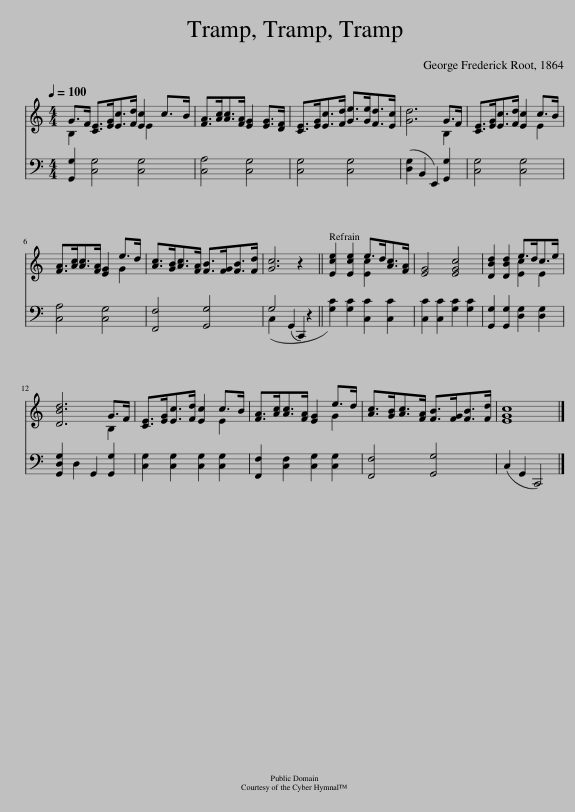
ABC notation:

X:1
%%score ( 1 2 ) ( 3 4 )
L:1/8
Q:1/4=100
M:4/4
I:linebreak $
K:none
V:1 treble transpose="-2 "
V:2 treble transpose="-2 "
V:3 bass transpose="-2 "
V:4 bass transpose="-2 "
V:1
[K:C] G>F [CE]>[EG][Ec]>[Fd] [Ec]2 c>B | [FA]>[Ac][Ac]>[FA] [EG]2 [EG]>[DF] | [CE]>[EG][Ec]>[Fd] [Ge]>[Ge][Fd]>[Ec] | [Gd]6 G>F | [CE]>[EG][Ec]>[Fd] [Ec]2 c>B |$ %5
 [FA]>[Ac][Ac]>[FA] [EG]2 e>d | [Ac]>[GB][Ac]>[FA] [FB]>[FG][FB]>[Fd] | [Gc]6 z2 x2 || [Ece]2 [Ece]2 e>d[Ac]>[FA] | [EG]4 [EGc]4 | %10
 [DBd]2 [DBd]2 e>dc>e |$ [DBd]6 G>F | [CE]>[EG][Ec]>[Fd] [Ec]2 c>B | [FA]>[Ac][Ac]>[FA] [EG]2 e>d | [Ac]>[GB][Ac]>[FA] [FB]>[FG][FB]>[Fd] | %15
 [EGc]8 |] %16
V:2
[K:C] B,2 x9/2 E2 x3/2 | x8 | x8 | x6 B,2 | x6 E2 |$ %5
 x6 G2 | x8 | x10 || x4 [Ec]2 x2 | x8 | %10
 x4 [Ec]2 E2 |$ x6 B,2 | x6 E2 | x6 G2 | x8 | %15
 x8 |] %16
V:3
[K:C] [G,,G,]2 [C,G,]4 [C,G,]4 | [C,A,]4 [C,G,]4 | [C,G,]4 [C,G,]4 | ([D,G,]2 B,,2 E,,2) [G,,G,]2 | [C,G,]4 [C,G,]4 |$ %5
 [C,A,]4 [C,G,]4 | [F,,F,]4 [G,,G,]4 | G,4 (G,,2 C,,2) z2 || [G,C]2 [G,C]2 [C,C]2 [C,C]2 | [C,C]2 [C,C]2 [G,C]2 [G,C]2 | %10
 [G,,G,]2 [G,,G,]2 [D,G,]2 [D,G,]2 |$ [G,,D,G,]2 D,2 G,,2 [G,,G,]2 | [C,G,]2 [C,G,]2 [C,G,]2 [C,G,]2 | [F,,F,]2 [C,F,]2 [C,G,]2 [C,G,]2 | [F,,F,]4 [G,,G,]4 | %15
 (C,2 G,,2 C,,4) |] %16
V:4
[K:C] x10 | x8 | x8 | x8 | x8 |$ %5
 x8 | x8 | C,2 x8 || x8 | x8 | %10
 x8 |$ x8 | x8 | x8 | x8 | %15
 x8 |] %16
